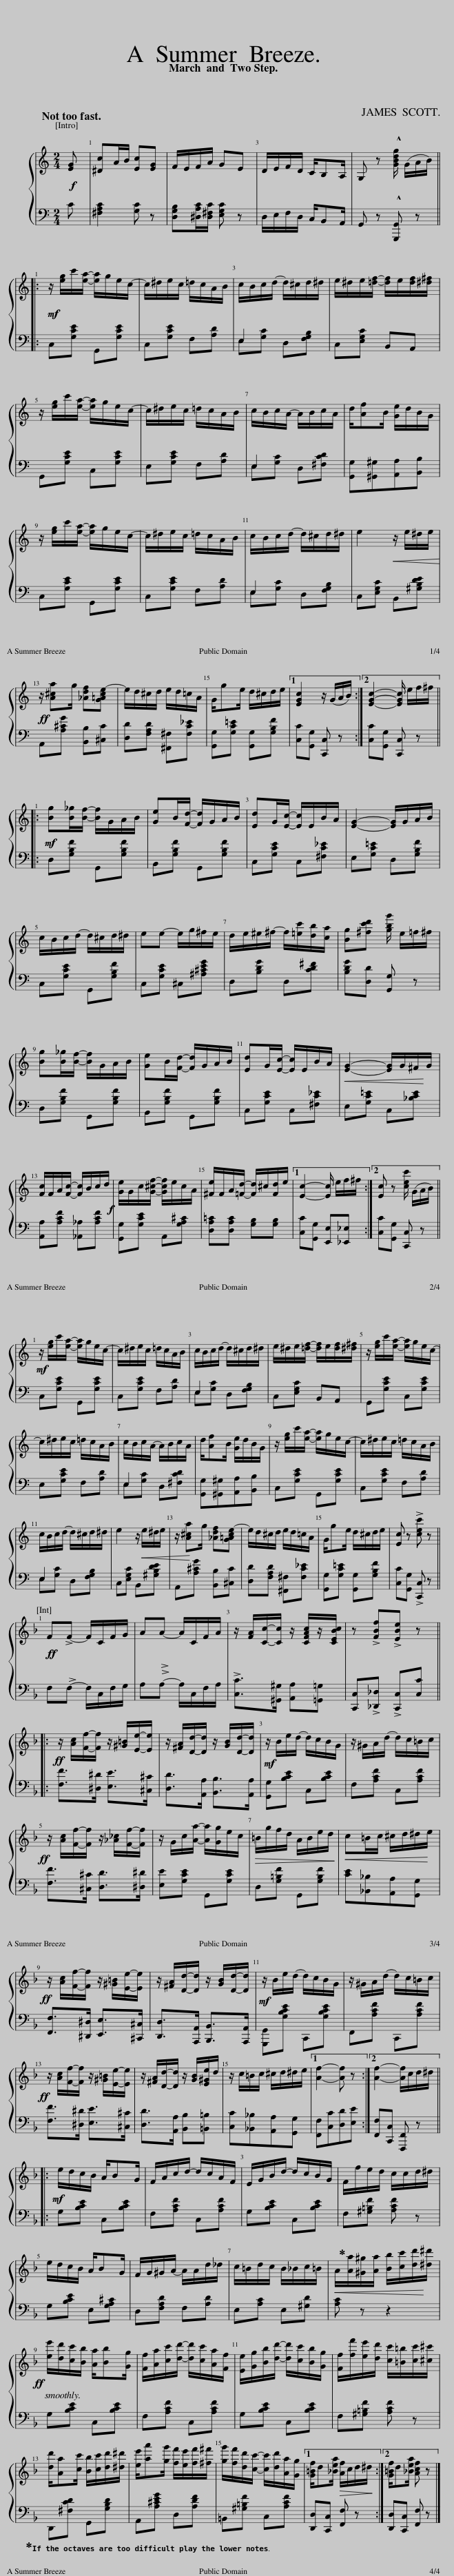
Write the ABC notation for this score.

X:1
%%score { 1 | ( 2 3 ) }
L:1/8
Q:1/4=70
M:2/4
I:linebreak $
K:C
V:1 treble
V:2 bass
V:3 bass
V:1
!f! [EG] | [^Dc]A/B/ [Ec][EG] | F/E/F/A/ GE | D/E/F/D/ C/B,A,/ | G, z !^![GBdg]/ (G/A/B/) |:$ %5
!mf! z/ [eg]/c'/[ea]/- [ea]/g/e/c/- | c/^d/e/c/ =d/c/A/B/ | c/B/c/d/- d/^c/d/^d/ | e/^d/e/[=df]/- [df]/e/[df]/[^d^f]/ |$ z/ [eg]/c'/[ea]/- [ea]/g/e/c/- | %10
 c/^d/e/c/ =d/c/A/B/ | c/B/c/A/- A/B/c/A/ | d/[Af]B/ [Ge]/d/B/G/ |$ z/ [eg]/c'/[ea]/- [ea]/g/e/c/- | c/^d/e/c/ =d/c/A/B/ | %15
 c/B/c/d/- d/^c/d/^d/ | e2!<(! z/ e/^d/e/!<)! |$!ff! z/ [A^ca]g/ [_Adf][G=Ace-] | e/d/^c/d/ e/d/=c/A/ | G/ge/ d/^c/d/e/ |1 %20
 [EGc]2 z/ (G/A/B/) :|2 [EGc]2- [EGc]/ e/f/^f/ |:$!mf! [Bg][B_g]/[Bf]/- [Bf]/G/A/B/ | [Ge]B/[Fd]/- [Fd]/G/A/B/ | [Ed]G/[Ec]/- [Ec]/E/B/A/ | %25
 [EG]2- [EG]/G/A/B/ |$ c/B/c/d/- d/^c/d/^d/ | ee- e/g/^f/e/ | d/e/^e/^f/- f/[=ec']/[db]/[ca]/ | [Bg][^fc'd'] [gbg']/ e/=f/^f/ |$ %30
 [Bg][B_g]/[Bf]/- [Bf]/G/A/B/ | [Ge]B/[Fd]/- [Fd]/G/A/B/ | [Ed]G/[Ec]/- [Ec]/E/B/A/ |!<(! [EG]2- [EG]/G/^F/G/!<)! |$ [Fc]/F/A/[Fc]/- [Fc]/B/c/!f!d/ | %35
 [Ge]/G/c/[G^cf]/- [Gcf]/e/c/A/ | [^Fe]/F/A/[=Fd]/- [Fd]/^c/[Fd]/e/ |1 [Ec]2- [Ec]/ e/f/^f/ :|2 [Ec] z [cec']/ (G/A/B/) ||$!mf! z/ [eg]/c'/[ea]/- [ea]/g/e/c/- | %40
 c/^d/e/c/ =d/c/A/B/ | c/B/c/d/- d/^c/d/^d/ | e/^d/e/[=df]/- [df]/e/[df]/[^d^f]/ | z/ [eg]/c'/[ea]/- [ea]/g/e/c/- |$ c/^d/e/c/ =d/c/A/B/ | %45
 c/B/c/A/- A/B/c/A/ | d/[Af]B/ [Ge]/d/B/G/ | z/ [eg]/c'/[ea]/- [ea]/g/e/c/- | c/^d/e/c/ =d/c/A/B/ |$ c/B/c/d/- d/^c/d/^d/ | %50
 e2 z/!<(! e/^d/e/ | z/ [A^ca]!<)!g/ [_Adf][G=Ace-] | e/d/^c/d/ e/d/=c/A/ | G/ge/ d/^c/d/e/ | [Ec] z !>![cec'] z ||$ %55
[K:F]!ff! F!>!F- F/C/F/G/ | A!>!A- A/C/F/A/ | z/ [FA]/[Cc]/-[Cc]/ z/ [CFAc]/z/[CEBc]/ | z !>![FBf]!>![EBe] z |:$!ff! z/ [Ac]/[Ff]/-[Ff]/ z/ [^G=B]/[Ee]/-[Ee]/ | %60
 z/ [^FA]/[Dd]/-[Dd]/ z/ [GB]/[Dd]/-[Dd]/ |!mf! z/ B/e/d/- d/c/B/G/ | z/ ^G/A/d/- d/c/=B/c/ |$!ff! z/ [Ac]/[Ff]/-[Ff]/ z/ [_A_c]/[Ff]/-[Ff]/ | z/ G/c/[Aa]/- [Aa]/[Gg]/e/c/ | %65
!>(! =B/g/f/d/ A/B/e/d/!>)! |!<(! c=B/c/ ^c/d/^d/e/!<)! |$!ff! z/ [Ac]/[Ff]/-[Ff]/ z/ [^G=B]/[Ee]/-[Ee]/ | z/ [^FA]/[Dd]/-[Dd]/ z/ [GB]/[Dd]/-[Dd]/ |!mf! z/ B/e/d/- d/c/B/G/ | %70
 z/ ^G/A/d/- d/c/=B/c/ |$!ff! z/ [Ac]/[Ff]/-[Ff]/ z/ [^G=B]/[Ee]/-[Ee]/ | z/ [^FA]/[Dd]/-[Dd]/ z/ [GB]/[E^Ge]/d/ | z/ c/=B/c/ ^c/d/^d/e/ |1 [Af]2- [Af] z :|2 %75
 [Af]2- [Af]/c/d/^d/ |:$!mf! e/d/c/B/ A/BG/ | F/A/c/d/- d/c/A/F/ | E/G/B/d/- d/c/B/G/ | F/f/e/d/ c/c/d/^d/ |$ %80
 e/d/c/B/ A/BG/ | F/G/^G/A/- A/A/d/_d/ | c/=B/d/c/ B/_B/c/=B/ |!<(! A/[Aa]/[^G^g]/[Aa]/ [Bb]/[cc']/[dd']/[^d^d']/!<)! |$!ff! [ee']/[dd']/[cc']/[Bb]/ [Aa]/[Bb][Gg]/ | %85
 [Ff]/[Aa]/[cc']/[dd']/- [dd']/[cc']/[Aa]/[Ff]/ | [Ee]/[Gg]/[Bb]/[dd']/- [dd']/[cc']/[Bb]/[Gg]/ | [Ff]/[ff']/[ee']/[dd']/ [cc']/[=B=b]/[cc']/[^c^c']/ |$ [dd']/[Aa][cc']/ [Bb]/[cc']/[dd']/[^d^d']/ | [ee']/[aa'][gg']/ [ff']/[ee']/[ff']/[^f^f']/ | %90
 [gg']/[ff']/[dd']/[cc']/- [cc']/[dd']/[Aa]/[Gg]/ |1 [G=Bf]/d[_Bea]/!>(! [Af]/c/d/^d/!>)! :|2 [G=Bf]/d[_Bea]/ [Acf] z |] %93
V:2
 C | [^F,A,C]2 [G,C] z | [D,G,B,][^D,A,C]/[D,^F,C]/ [E,G,C] z | D,/E,/F,/D,/ C,/B,,A,,/ | G,, z !^![G,,,G,,] z |:$ %5
 C,[G,CE] G,,[G,CE] | C,[G,CE] F,[A,D] | E,[G,C] D,[F,G,B,] | C,[E,G,C] B,,A,, |$ G,,[G,CE] C,[G,CE] | %10
 E,[G,CE] F,[A,D] | E,[G,C] D,[^F,CD] | [G,,G,][^G,,^G,][A,,A,][B,,B,] |$ C,[G,CE] G,,[G,CE] | C,[G,CE] F,[A,D] | %15
 E,[G,C] D,[F,G,B,] | C,[E,G,C] B,,[^G,B,DE] |$ A,,[A,^CG] [B,,B,][^C,C] | [D,D][F,A,D] [^F,,^F,][F,C_E] | [G,,G,][G,C=E] [G,,G,][G,B,F] |1 %20
 [C,C][G,,G,] [C,,C,] z :|2 [C,C][G,,G,] [C,,C,] z |:$ D,[G,B,F] G,,[G,B,F] | B,,[G,B,F] G,,[G,B,F] | C,[G,CE] C,[^F,C_E] | %25
 E,[G,C=E] D,[G,B,F] |$ C,[G,CE] G,,[G,B,F] | C,[G,CE] ^C,[^A,^CEG] | D,[B,DG] D,[CD^F] | [B,DG][D,D] [G,,G,] z |$ %30
 D,[G,B,F] G,,[G,B,F] | B,,[G,B,F] G,,[G,B,F] | C,[G,CE] C,[^F,C_E] | E,[G,C=E] C,[_B,CE] |$ [A,,A,][A,CF] [_A,,_A,][A,CF] | %35
 [G,,G,][G,CE] A,,[G,A,^C] | [D,A,=C][D,A,C] [G,B,][G,B,] |1 [C,C][G,,G,] [E,,E,][_E,,_E,] :|2 [C,C][G,,G,] [C,,C,] z ||$ C,[G,CE] G,,[G,CE] | %40
 C,[G,CE] F,[A,D] | E,[G,C] D,[F,G,B,] | C,[E,G,C] B,,A,, | G,,[G,CE] C,[G,CE] |$ E,[G,CE] F,[A,D] | %45
 E,[G,C] D,[^F,CD] | [G,,G,][^G,,^G,][A,,A,][B,,B,] | C,[G,CE] G,,[G,CE] | C,[G,CE] F,[A,D] |$ E,[G,C] D,[F,G,B,] | %50
 C,[E,G,C] B,,[^G,B,DE] | A,,[A,^CG] [B,,B,][^C,C] | [D,D][F,A,D] [^F,,^F,][F,C_E] | [G,,G,][G,C=E] [G,,G,][G,B,F] | [C,C][G,,G,] !>![C,,C,] z ||$ %55
[K:F] F,!>!F,- F,/C,/F,/G,/ | A,!>!A,- A,/C,/F,/A,/ | !>![C,C]>[^G,,^G,] [A,,A,][=G,,=G,] | [C,,C,]!>![_D,,_D,] !>![C,,C,][C,C] |:$ [F,F]>[^D,^D] [E,E]>[^C,^C] | %60
 [D,D]>[A,,A,] [B,,B,]>[A,,A,] | [G,,G,][B,CE] C,[B,CE] | F,[A,CF] C,[A,CF] |$ [F,F]>[^C,^C] [D,D]>[^D,^D] | [E,E][G,CE] G,,[G,CE] | %65
 D,[G,=B,F] G,,[G,B,F] | [CE][_B,,_B,][A,,A,][G,,G,] |$ [F,,F,]>[^D,,^D,] [E,,E,]>[^C,,^C,] | [D,,D,]>[A,,,A,,] [B,,,B,,]>[A,,,A,,] | [G,,,G,,][G,B,CE] C,,[G,B,CE] | %70
 F,,[A,CF] C,,[A,CF] |$ [F,F]>[^D,^D] [E,E]>[^C,^C] | [D,D]>[A,,A,] [B,,B,][=B,,=B,] | [C,C][_B,,_B,][A,,A,][G,,G,] |1 [F,,F,][C,C][D,D][E,E] :|2 %75
 [F,,F,][C,,C,] [F,,,F,,] z |:$ G,[B,CE] C,[B,CE] | F,[A,CF] C,[A,CF] | G,[B,CE] C,[B,CE] | F,[^G,=B,F] [A,CF] z |$ %80
 G,[B,CE] E,[G,A,^C] | D,[F,A,D] F,[A,D] | E,[A,C] E,[^G,D] | [A,C] z z2 |$ G,[B,CE] C,[B,CE] | %85
 F,[A,CF] C,[A,CF] | G,[B,CE] C,[B,CE] | F,[^G,=B,F] [A,CF] z |$ D,,[^F,CD] G,,[G,B,D] | A,,[A,^CEG] D,[A,DF] | %90
 =B,,[^G,=B,F] C,[A,CF] |1 [D,,D,][C,,C,] [F,,F,] z :|2 [D,,D,][C,,C,] [F,,F,] z |] %93
V:3
 x | x4 | x4 | x4 | x4 |:$ %5
 x4 | x4 | E,2 x2 | x4 |$ x4 | %10
 x4 | E,2 x2 | x4 |$ x4 | x4 | %15
 E,2 x2 | x4 |$ x4 | x4 | x4 |1 %20
 x4 :|2 x4 |:$ x4 | x4 | x4 | %25
 x4 |$ x4 | x4 | x4 | x4 |$ %30
 x4 | x4 | x4 | x4 |$ x4 | %35
 x4 | x4 |1 x4 :|2 x4 ||$ x4 | %40
 x4 | E,2 x2 | x4 | x4 |$ x4 | %45
 E,2 x2 | x4 | x4 | x4 |$ E,2 x2 | %50
 x4 | x4 | x4 | x4 | x4 ||$ %55
[K:F] x4 | x4 | x4 | x4 |:$ x4 | %60
 x4 | x4 | x4 |$ x4 | x4 | %65
 x4 | x4 |$ x4 | x4 | x4 | %70
 x4 |$ x4 | x4 | x4 |1 x4 :|2 %75
 x4 |:$ x4 | x4 | x4 | x4 |$ %80
 x4 | x4 | x4 | x4 |$ x4 | %85
 x4 | x4 | x4 |$ x4 | x4 | %90
 x4 |1 x4 :|2 x4 |] %93
